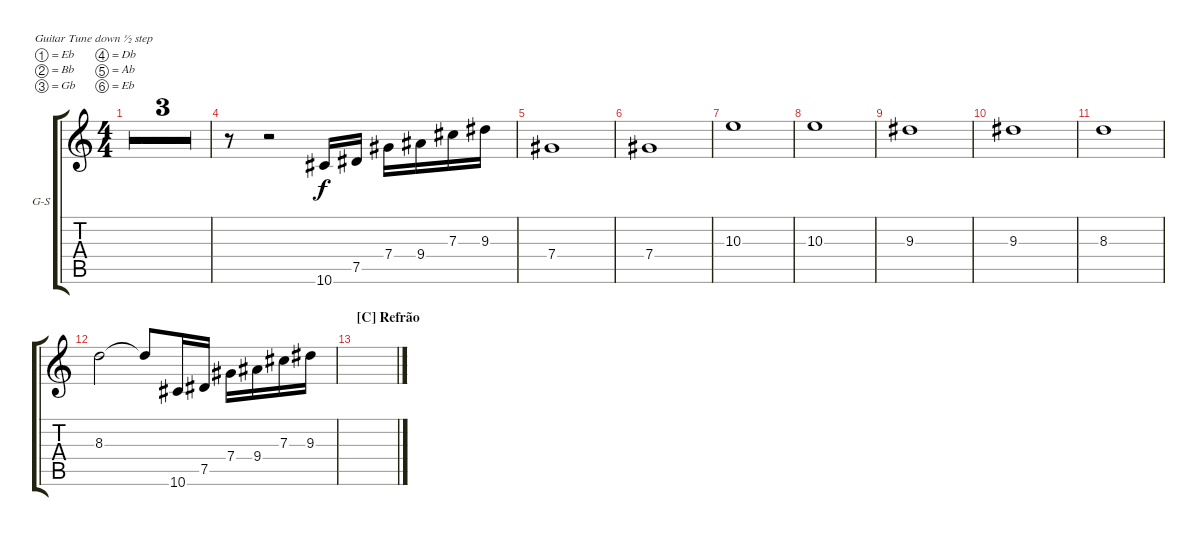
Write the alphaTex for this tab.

\defaultSystemsLayout 4
\bracketExtendMode groupsimilarinstruments
\firstSystemTrackNameOrientation horizontal
\otherSystemsTrackNameOrientation horizontal
\track ("Guitar Solo" "G-S") {multiBarRest instrument electricguitarclean}
\staff {score tabs}
\tuning (Eb4 Bb3 Gb3 Db3 Ab2 Eb2)
\ts (4 4)
\tempo 115
\clef g2
\ks c
|
|
|
r.8 r.2 10.6.16 7.5.16 7.4.16 9.4.16 7.3.16 9.3.16 |
7.4.1 |
7.4.1 |
10.3.1 |
10.3.1 |
9.3.1 |
9.3.1 |
8.3.1 |
8.3.2 8.3{t}.8 10.6.16 7.5.16 7.4.16 9.4.16 7.3.16 9.3.16 |
\section ("C" "Refrão")
